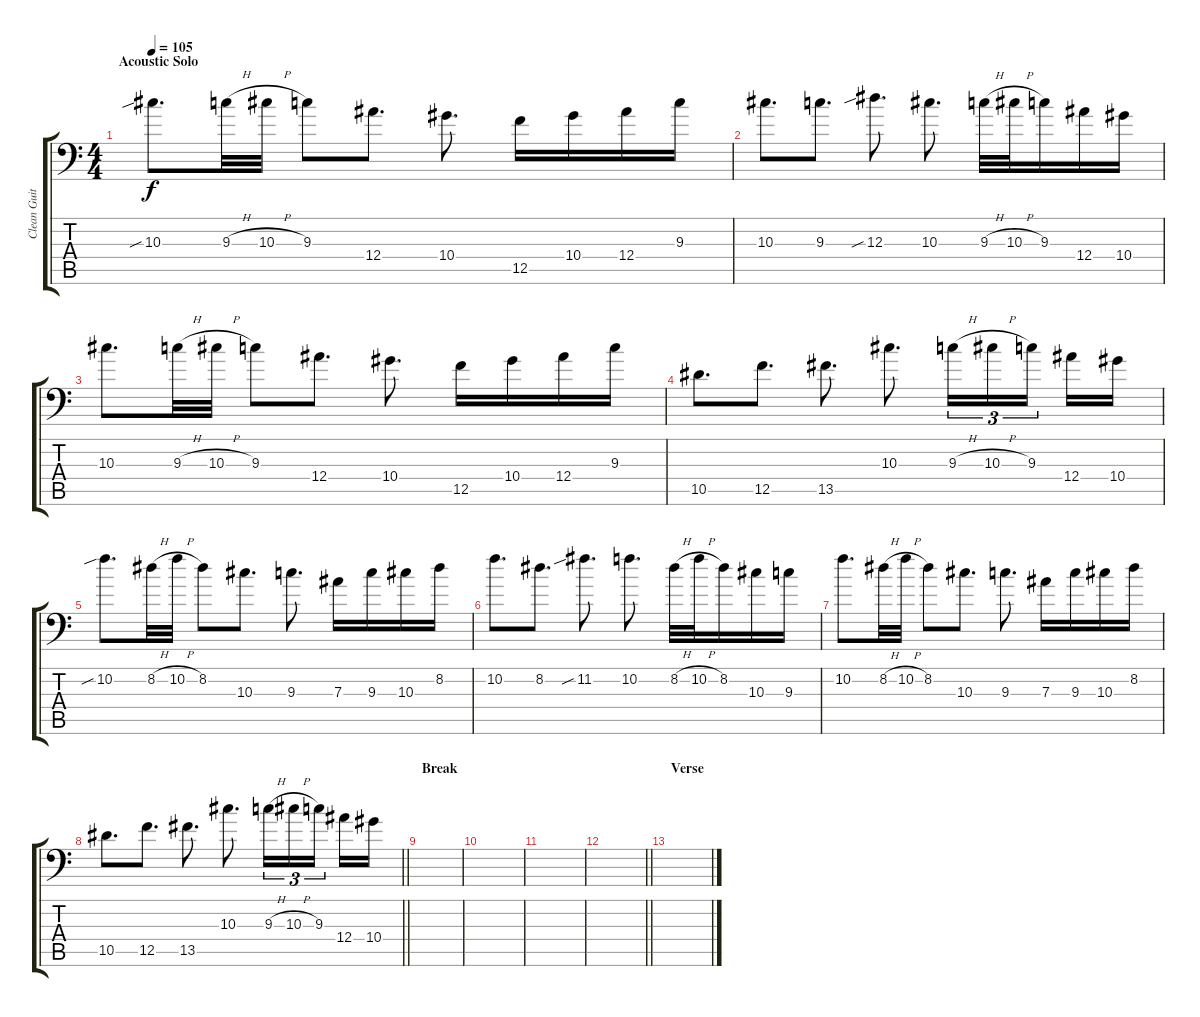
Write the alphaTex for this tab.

\track ("Clean Guitar 2" "Clean Guit") {instrument acousticguitarsteel}
\staff {score tabs}
\tuning (C4 G3 Eb3 Bb2 F2 Bb1) {hide}
\ts (4 4)
\section ("" "Acoustic Solo")
\tempo 105
\clef f4
\ks c
10.3{sib}.8{d dy f} 9.3{h}.32 10.3{h}.32 9.3.8 12.4.8{d} 10.4.8{d} 12.5.16 10.4.16 12.4.16 9.3.16 |
10.3.8{d} 9.3.8{d} 12.3{sib}.8{d} 10.3.8{d} 9.3{h}.32 10.3{h}.32 9.3.16 12.4.16 10.4.16 |
10.3.8{d} 9.3{h}.32 10.3{h}.32 9.3.8 12.4.8{d} 10.4.8{d} 12.5.16 10.4.16 12.4.16 9.3.16 |
10.5.8{d} 12.5.8{d} 13.5.8{d} 10.3.8{d} 9.3{h}.16{tu (3 2)} 10.3{h}.16{tu (3 2)} 9.3.16{tu (3 2) beam splitsecondary} 12.4.16 10.4.16 |
10.2{sib}.8{d} 8.2{h}.32 10.2{h}.32 8.2.8 10.3.8{d} 9.3.8{d} 7.3.16 9.3.16 10.3.16 8.2.16 |
10.2.8{d} 8.2.8{d} 11.2{sib}.8{d} 10.2.8{d} 8.2{h}.32 10.2{h}.32 8.2.16 10.3.16 9.3.16 |
10.2.8{d} 8.2{h}.32 10.2{h}.32 8.2.8 10.3.8{d} 9.3.8{d} 7.3.16 9.3.16 10.3.16 8.2.16 |
\barLineRight lightlight
10.5.8{d} 12.5.8{d} 13.5.8{d} 10.3.8{d} 9.3{h}.16{tu (3 2)} 10.3{h}.16{tu (3 2)} 9.3.16{tu (3 2) beam splitsecondary} 12.4.16 10.4.16 |
\section ("" "Break")
|
|
|
\barLineRight lightlight
|
\section ("" "Verse")
